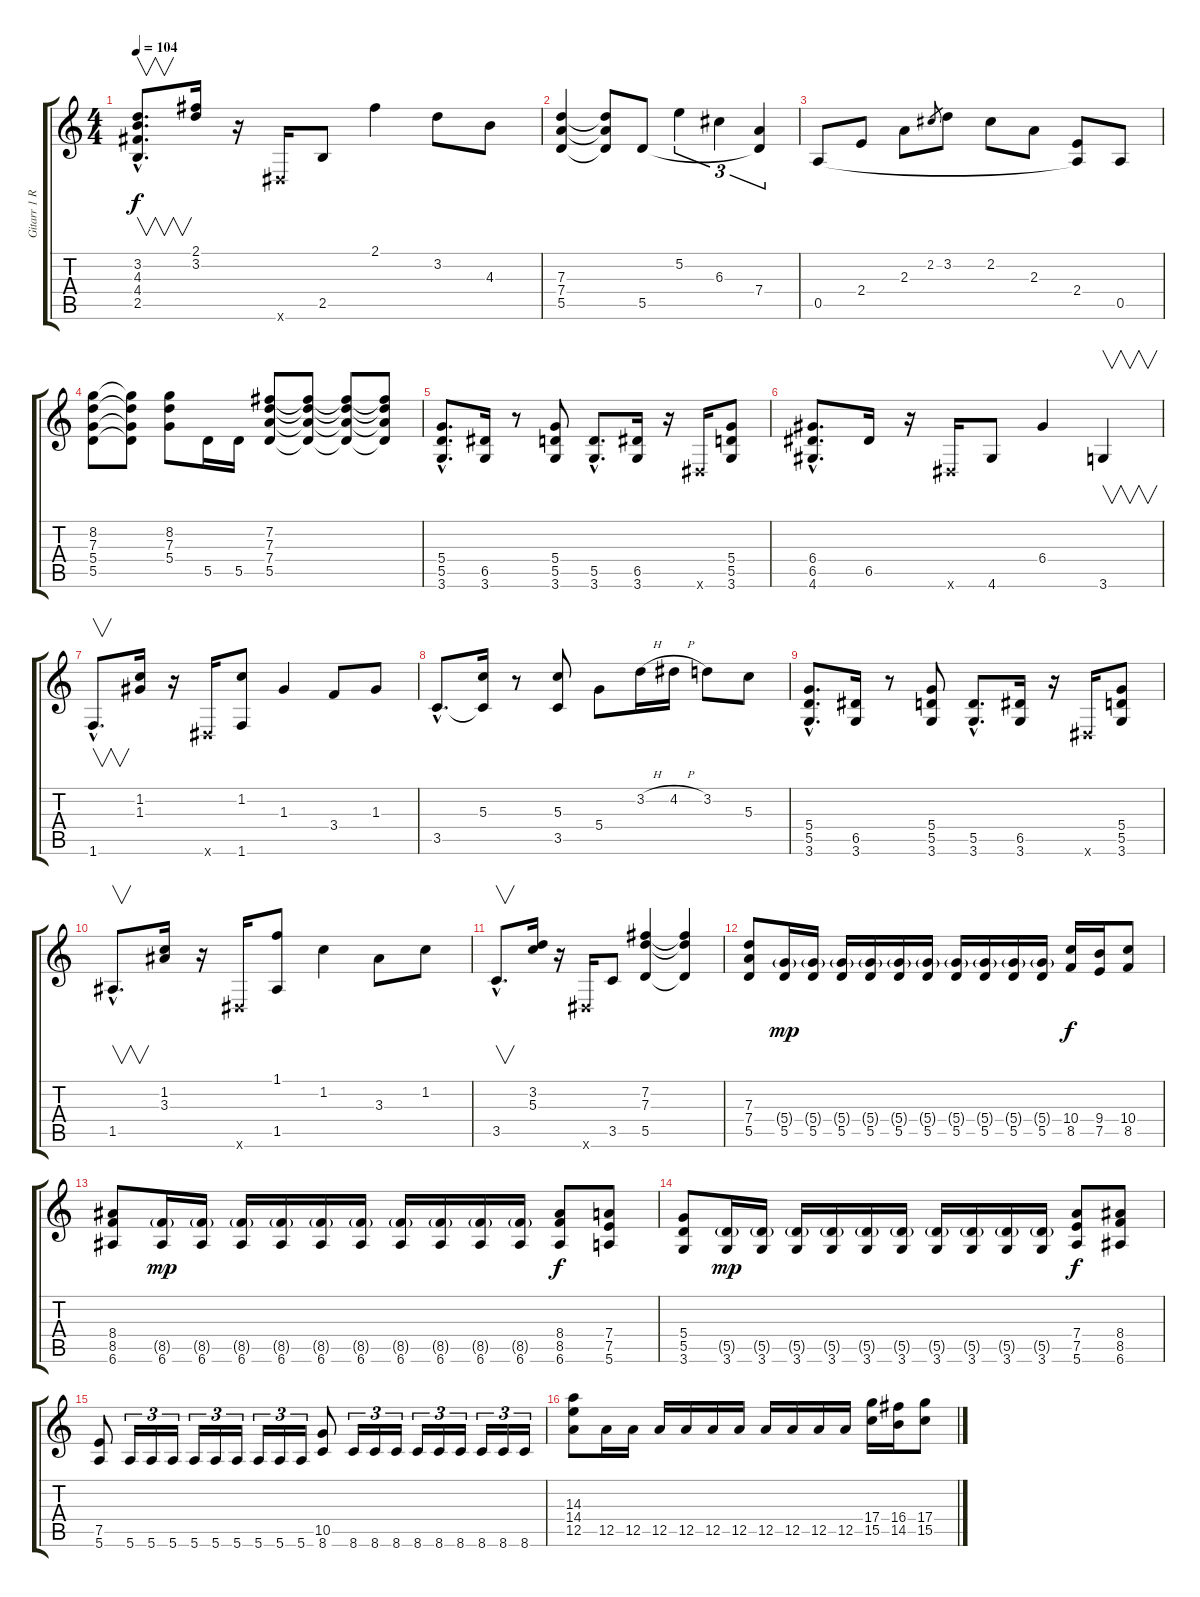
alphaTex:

\track ("Gitarr 1 Rytm" "Gitarr 1 R") {instrument distortionguitar}
\staff {score tabs}
\tuning (E4 B3 G3 D3 A2 E2) {hide}
\ts (4 4)
\tempo 104
\clef g2
\ks c
(3.2{hac} 4.3{hac} 4.4{hac} 2.5{hac}).8{v d dy f} (2.1 3.2).16 r.16 -1.6{x}.16 2.5.8 2.1.4 3.2.8 4.3.8 |
(7.3 7.4 5.5).4 (7.3{t} 7.4{t} 5.5{t}).8 5.5.8 5.2.4{tu (3 2)} 6.3.4{tu (3 2)} (7.4 5.5{t}).4{tu (3 2)} |
0.5.8 2.4.8 2.3.8 2.2.8{gr} 3.2.8 2.2.8 2.3.8 (2.4 0.5{t}).8 0.5.8 |
(8.2 7.3 5.4 5.5).8 (8.2{t} 7.3{t} 5.4{t} 5.5{t}).8 (8.2 7.3 5.4).8 5.5.16 5.5.16 (7.2 7.3 7.4 5.5).8 (7.2{t} 7.3{t} 7.4{t} 5.5{t}).8 (7.2{t} 7.3{t} 7.4{t} 5.5{t}).8 (7.2{t} 7.3{t} 7.4{t} 5.5{t}).8 |
(5.4{hac} 5.5{hac} 3.6{hac}).8{d} (6.5 3.6).16 r.8 (5.4 5.5 3.6).8 (5.5{hac} 3.6{hac}).8{d} (6.5 3.6).16 r.16 -1.6{x}.16 (5.4 5.5 3.6).8 |
(6.4{hac} 6.5{hac} 4.6{hac}).8{d} 6.5.16 r.16 -1.6{x}.16 4.6.8 6.4.4 3.6.4{v} |
1.6{hac}.8{v d} (1.2 1.3).16 r.16 -1.6{x}.16 (1.2 1.6).8 1.3.4 3.4.8 1.3.8 |
3.5{hac}.8{d} (5.3 3.5{t}).16 r.8 (5.3 3.5).8 5.4.8 3.2{h}.16 4.2{h}.16 3.2.8 5.3.8 |
(5.4{hac} 5.5{hac} 3.6{hac}).8{d} (6.5 3.6).16 r.8 (5.4 5.5 3.6).8 (5.5{hac} 3.6{hac}).8{d} (6.5 3.6).16 r.16 -1.6{x}.16 (5.4 5.5 3.6).8 |
1.5{hac}.8{v d} (1.2 3.3).16 r.16 -1.6{x}.16 (1.1 1.5).8 1.2.4 3.3.8 1.2.8 |
3.5{hac}.8{v d} (3.2 5.3).16 r.16 -1.6{x}.16 3.5.8 (7.2 7.3 5.5).4 (7.2{t} 7.3{t} 5.5{t}).4 |
(7.3 7.4 5.5).8 (5.4{g} 5.5).16{dy mp} (5.4{g} 5.5).16 (5.4{g} 5.5).16 (5.4{g} 5.5).16 (5.4{g} 5.5).16 (5.4{g} 5.5).16 (5.4{g} 5.5).16 (5.4{g} 5.5).16 (5.4{g} 5.5).16 (5.4{g} 5.5).16 (10.4 8.5).16{dy f} (9.4 7.5).16 (10.4 8.5).8 |
(8.4 8.5 6.6).8 (8.5{g} 6.6).16{dy mp} (8.5{g} 6.6).16 (8.5{g} 6.6).16 (8.5{g} 6.6).16 (8.5{g} 6.6).16 (8.5{g} 6.6).16 (8.5{g} 6.6).16 (8.5{g} 6.6).16 (8.5{g} 6.6).16 (8.5{g} 6.6).16 (8.4 8.5 6.6).8{dy f} (7.4 7.5 5.6).8 |
(5.4 5.5 3.6).8 (5.5{g} 3.6).16{dy mp} (5.5{g} 3.6).16 (5.5{g} 3.6).16 (5.5{g} 3.6).16 (5.5{g} 3.6).16 (5.5{g} 3.6).16 (5.5{g} 3.6).16 (5.5{g} 3.6).16 (5.5{g} 3.6).16 (5.5{g} 3.6).16 (7.4 7.5 5.6).8{dy f} (8.4 8.5 6.6).8 |
(7.5 5.6).8 5.6.16{tu (3 2)} 5.6.16{tu (3 2)} 5.6.16{tu (3 2)} 5.6.16{tu (3 2)} 5.6.16{tu (3 2)} 5.6.16{tu (3 2)} 5.6.16{tu (3 2)} 5.6.16{tu (3 2)} 5.6.16{tu (3 2)} (10.5 8.6).8 8.6.16{tu (3 2)} 8.6.16{tu (3 2)} 8.6.16{tu (3 2)} 8.6.16{tu (3 2)} 8.6.16{tu (3 2)} 8.6.16{tu (3 2)} 8.6.16{tu (3 2)} 8.6.16{tu (3 2)} 8.6.16{tu (3 2)} |
(14.3 14.4 12.5).8 12.5.16 12.5.16 12.5.16 12.5.16 12.5.16 12.5.16 12.5.16 12.5.16 12.5.16 12.5.16 (17.4 15.5).16 (16.4 14.5).16 (17.4 15.5).8
